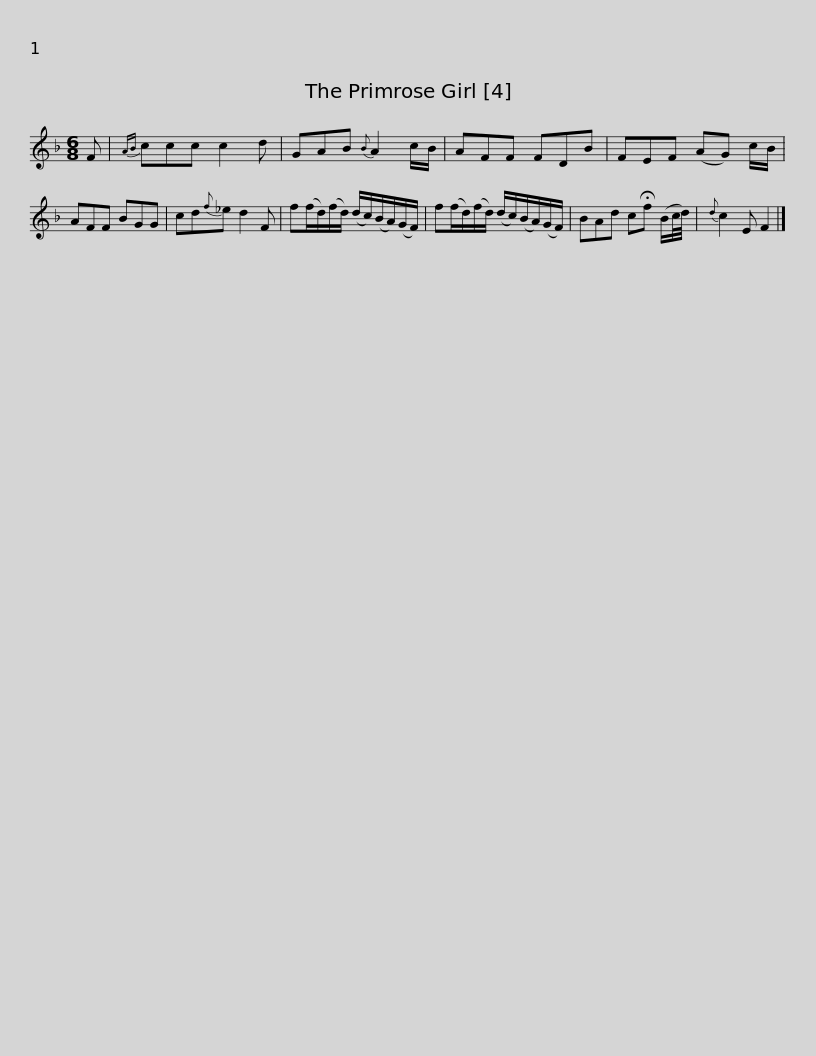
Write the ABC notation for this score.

X:1
L:1/8
M:6/8
I:linebreak $
K:F
V:1 treble
V:1
 F |{AB} ccc c2 d | GAB{B} A2 c/B/ | AFF FDB | FEF (AG) c/B/ | %5
 AFF BGG | cd{f}_e d2 F |$ f(f/d/)(f/d/) (d/c/)(B/A/)(G/F/) | f(f/d/)(f/d/) (d/c/)(B/A/)(G/F/) | BAd c!fermata!f (B/c/4d/4) | %10
{d} c2 E F2 |] %11
